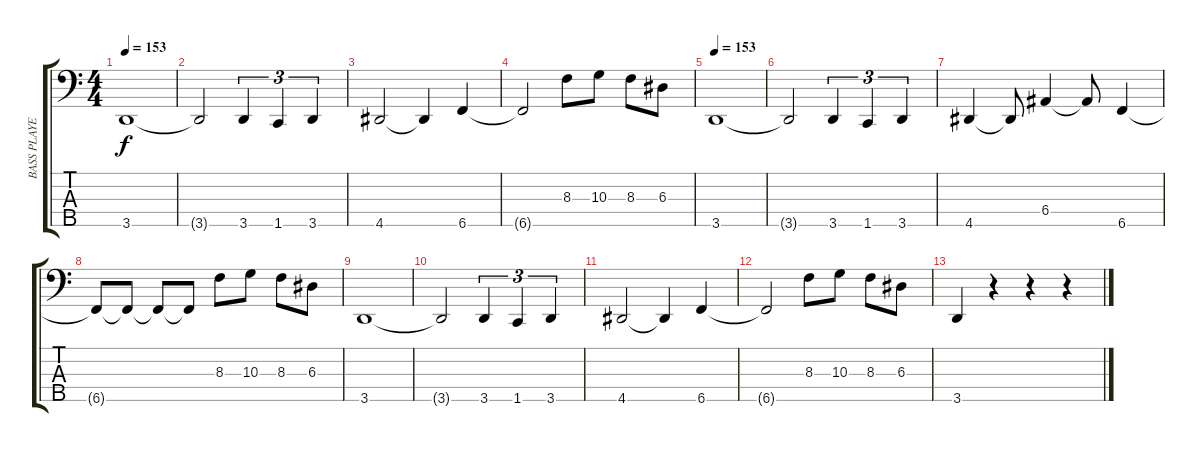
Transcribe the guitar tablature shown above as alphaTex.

\track ("BASS PLAYER" "BASS PLAYE") {instrument electricbassfinger}
\staff {score tabs}
\tuning (G2 D2 A1 E1 B0) {hide}
\ts (4 4)
\tempo 153
\clef f4
\ks c
3.5.1{dy f} |
3.5{t}.2 3.5.4{tu (3 2)} 1.5.4{tu (3 2)} 3.5.4{tu (3 2)} |
4.5.2 4.5{t}.4 6.5.4 |
6.5{t}.2 8.3.8 10.3.8 8.3.8 6.3.8 |
\tempo 153
3.5.1 |
3.5{t}.2 3.5.4{tu (3 2)} 1.5.4{tu (3 2)} 3.5.4{tu (3 2)} |
4.5.4 4.5{t}.8 6.4.4 6.4{t}.8 6.5.4 |
6.5{t}.8 6.5{t}.8 6.5{t}.8 6.5{t}.8 8.3.8 10.3.8 8.3.8 6.3.8 |
3.5.1 |
3.5{t}.2 3.5.4{tu (3 2)} 1.5.4{tu (3 2)} 3.5.4{tu (3 2)} |
4.5.2 4.5{t}.4 6.5.4 |
6.5{t}.2 8.3.8 10.3.8 8.3.8 6.3.8 |
3.5.4 r.4 r.4 r.4
